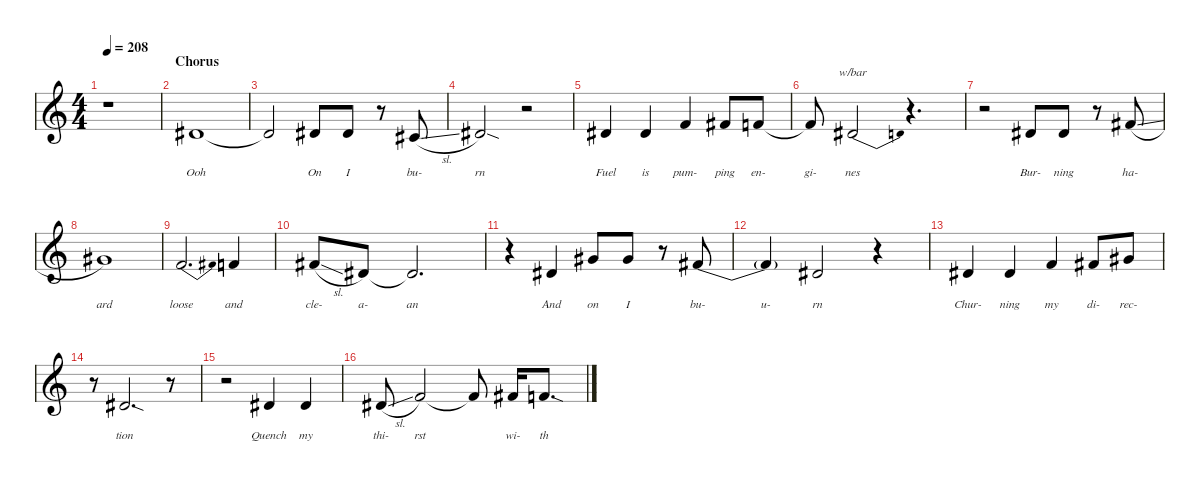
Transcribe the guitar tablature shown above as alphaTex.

\defaultSystemsLayout 4
\hideDynamics
\bracketExtendMode nobrackets
\singleTrackTrackNamePolicy hidden
\multiTrackTrackNamePolicy hidden
\otherSystemsTrackNameOrientation horizontal
\track ("Vocals" "sng.") {multiBarRest instrument voiceoohs}
\staff {score}
\tuning (Eb4 Bb3 Gb3 Db3 Ab2 Eb2)
\ts (4 4)
\tempo 208
\clef g2
\ks c
r.1{dy mf beam Down} |
\section ("" "Chorus")
5.2{acc #}.1{lyrics (0 "Ooh") lyrics (1 "") lyrics (2 "") lyrics (3 "") lyrics (4 "") beam Up} |
5.2{t acc #}.2{beam Up} 5.2{acc #}.8{lyrics (0 "On") lyrics (1 "") lyrics (2 "") lyrics (3 "") lyrics (4 "") beam Up} 5.2{acc #}.8{lyrics (0 "I") lyrics (1 "") lyrics (2 "") lyrics (3 "") lyrics (4 "") beam Up} r.8{beam Up} 3.2{sl acc #}.8{lyrics (0 "bu-") lyrics (1 "") lyrics (2 "") lyrics (3 "") lyrics (4 "") beam Up} |
5.2{sod acc #}.2{lyrics (0 "rn") lyrics (1 "") lyrics (2 "") lyrics (3 "") lyrics (4 "") beam Up} r.2{beam Up} |
5.2{acc #}.4{lyrics (0 "Fuel") lyrics (1 "") lyrics (2 "") lyrics (3 "") lyrics (4 "") beam Up} 5.2{acc #}.4{lyrics (0 "is") lyrics (1 "") lyrics (2 "") lyrics (3 "") lyrics (4 "") beam Up} 7.2.4{lyrics (0 "pum-") lyrics (1 "") lyrics (2 "") lyrics (3 "") lyrics (4 "") beam Up} 8.2{acc #}.8{lyrics (0 "ping") lyrics (1 "") lyrics (2 "") lyrics (3 "") lyrics (4 "") beam Up} 7.2.8{lyrics (0 "en-") lyrics (1 "") lyrics (2 "") lyrics (3 "") lyrics (4 "") beam Up} |
7.2{t}.8{lyrics (0 "gi-") lyrics (1 "") lyrics (2 "") lyrics (3 "") lyrics (4 "") beam Up} 5.2{acc #}.2{tbe (dive default 29.4 0 59.4 -2) lyrics (0 "nes") lyrics (1 "") lyrics (2 "") lyrics (3 "") lyrics (4 "") beam Up} r.4{d beam Up} |
r.2{beam Down} 5.2{acc #}.8{lyrics (0 "Bur-") lyrics (1 "") lyrics (2 "") lyrics (3 "") lyrics (4 "") beam Up} 5.2{acc #}.8{lyrics (0 "ning") lyrics (1 "") lyrics (2 "") lyrics (3 "") lyrics (4 "") beam Up} r.8{beam Up} 8.2{sl acc #}.8{lyrics (0 "ha-") lyrics (1 "") lyrics (2 "") lyrics (3 "") lyrics (4 "") beam Up} |
10.2{acc #}.1{lyrics (0 "ard") lyrics (1 "") lyrics (2 "") lyrics (3 "") lyrics (4 "") beam Up} |
7.2{be (bend 11.4 0 20.4 2)}.2{d lyrics (0 "loose") lyrics (1 "") lyrics (2 "") lyrics (3 "") lyrics (4 "") beam Up} 7.2.4{lyrics (0 "and") lyrics (1 "") lyrics (2 "") lyrics (3 "") lyrics (4 "") beam Up} |
8.2{sl acc #}.8{lyrics (0 "cle-") lyrics (1 "") lyrics (2 "") lyrics (3 "") lyrics (4 "") beam Up} 5.2{acc #}.8{lyrics (0 "a-") lyrics (1 "") lyrics (2 "") lyrics (3 "") lyrics (4 "") beam Up} 5.2{t acc #}.2{d lyrics (0 "an") lyrics (1 "") lyrics (2 "") lyrics (3 "") lyrics (4 "") beam Up} |
r.4{beam Down} 5.2{acc #}.4{lyrics (0 "And") lyrics (1 "") lyrics (2 "") lyrics (3 "") lyrics (4 "") beam Up} 5.1{acc #}.8{lyrics (0 "on") lyrics (1 "") lyrics (2 "") lyrics (3 "") lyrics (4 "") beam Up} 5.1{acc #}.8{lyrics (0 "I") lyrics (1 "") lyrics (2 "") lyrics (3 "") lyrics (4 "") beam Up} r.8{beam Up} 3.1{be (bendrelease 13.2 0 19.2 4 27.599999999999998 4 42 0) acc #}.8{lyrics (0 "bu-") lyrics (1 "") lyrics (2 "") lyrics (3 "") lyrics (4 "") beam Up} |
3.1{t acc #}.4{lyrics (0 "u-") lyrics (1 "") lyrics (2 "") lyrics (3 "") lyrics (4 "") beam Up} 5.2{acc #}.2{lyrics (0 "rn") lyrics (1 "") lyrics (2 "") lyrics (3 "") lyrics (4 "") beam Up} r.4{beam Up} |
5.2{acc #}.4{lyrics (0 "Chur-") lyrics (1 "") lyrics (2 "") lyrics (3 "") lyrics (4 "") beam Up} 5.2{acc #}.4{lyrics (0 "ning") lyrics (1 "") lyrics (2 "") lyrics (3 "") lyrics (4 "") beam Up} 7.2.4{lyrics (0 "my") lyrics (1 "") lyrics (2 "") lyrics (3 "") lyrics (4 "") beam Up} 8.2{acc #}.8{lyrics (0 "di-") lyrics (1 "") lyrics (2 "") lyrics (3 "") lyrics (4 "") beam Up} 10.2{acc #}.8{lyrics (0 "rec-") lyrics (1 "") lyrics (2 "") lyrics (3 "") lyrics (4 "") dy f beam Up} |
r.8{beam Down} 5.2{sod acc #}.2{d lyrics (0 "tion") lyrics (1 "") lyrics (2 "") lyrics (3 "") lyrics (4 "") dy mf beam Up} r.8{beam Up} |
r.2{beam Down} 5.2{acc #}.4{lyrics (0 "Quench") lyrics (1 "") lyrics (2 "") lyrics (3 "") lyrics (4 "") beam Up} 5.2{acc #}.4{lyrics (0 "my") lyrics (1 "") lyrics (2 "") lyrics (3 "") lyrics (4 "") beam Up} |
5.2{sl acc #}.8{lyrics (0 "thi-") lyrics (1 "") lyrics (2 "") lyrics (3 "") lyrics (4 "") beam Up} 7.2.2{lyrics (0 "rst") lyrics (1 "") lyrics (2 "") lyrics (3 "") lyrics (4 "") beam Up} 7.2{t}.8{beam Up} 8.2{acc #}.16{lyrics (0 "wi-") lyrics (1 "") lyrics (2 "") lyrics (3 "") lyrics (4 "") beam Up} 7.2{sod}.8{d lyrics (0 "th") lyrics (1 "") lyrics (2 "") lyrics (3 "") lyrics (4 "") beam Up}
